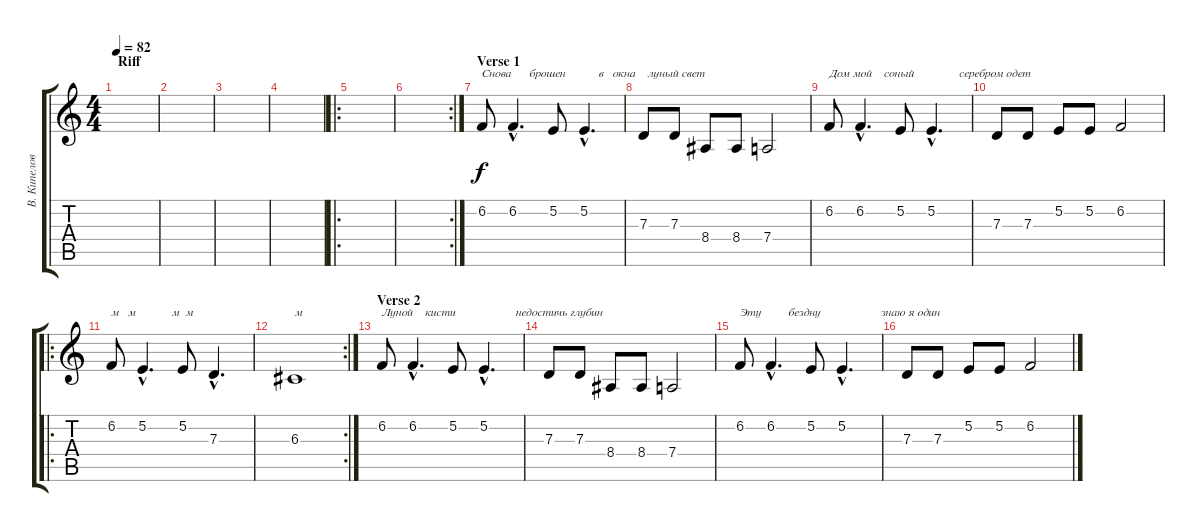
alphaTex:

\track ("В. Кипелов" "В. Кипелов") {instrument tenorsax}
\staff {score tabs}
\tuning (E4 B3 G3 D3 A2 E2) {hide}
\ts (4 4)
\section ("" "Riff")
\tempo 82
\clef g2
\ks c
|
|
|
|
\ro
|
\rc 2
|
\section ("" "Verse 1")
6.2.8{txt "Снова      брошен           в   окна    луный свет"} 6.2{hac}.4{d} 5.2.8 5.2{hac}.4{d} |
7.3.8 7.3.8 8.4.8 8.4.8 7.4.2 |
6.2.8{txt "Дом мой    соный               серебром одет"} 6.2{hac}.4{d} 5.2.8 5.2{hac}.4{d} |
7.3.8 7.3.8 5.2.8 5.2.8 6.2.2 |
\ro
\section ("" "")
6.2.8{txt "м   м            м  м"} 5.2{hac}.4{d} 5.2.8 7.3{hac}.4{d} |
\rc 2
6.3.1{txt "м"} |
\section ("" "Verse 2")
6.2.8{txt "Луной    кисти                    недостичь глубин"} 6.2{hac}.4{d} 5.2.8 5.2{hac}.4{d} |
7.3.8 7.3.8 8.4.8 8.4.8 7.4.2 |
6.2.8{txt "Эту         бездну                    знаю я один"} 6.2{hac}.4{d} 5.2.8 5.2{hac}.4{d} |
7.3.8 7.3.8 5.2.8 5.2.8 6.2.2
